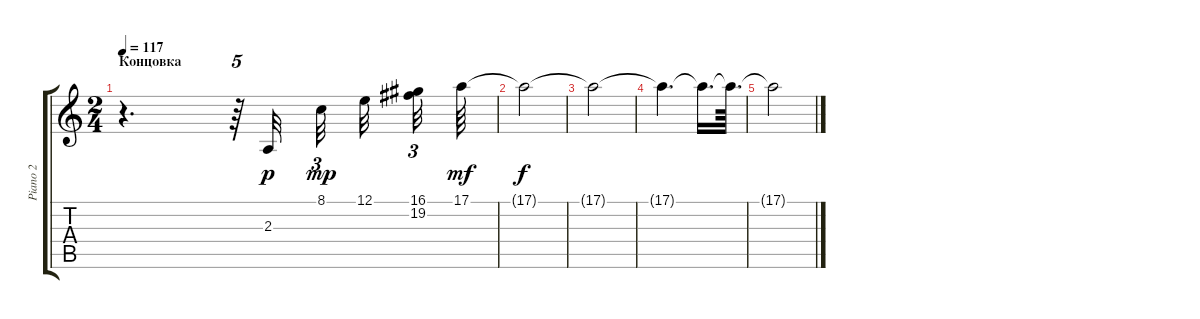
\track ("Piano 2" "Piano 2") {instrument acousticgrandpiano}
\staff {score tabs}
\tuning (E4 B3 G3 D3 A2 E2) {hide}
\ts (2 4)
\section ("" "Концовка")
\tempo 117
\clef g2
\ks c
r.4{d dy f} r.64{tu (5 4)} 2.3.32{dy p beam splitsecondary} 8.1.32{tu (3 2) dy mp beam splitsecondary} 12.1.32{beam splitsecondary} (16.1 19.2).32{tu (3 2)} 17.1.64{dy mf} |
17.1{t}.2{dy f} |
17.1{t}.2 |
17.1{t}.4{d} 17.1{t}.16{d} 17.1{t}.64{d} |
17.1{t}.2
